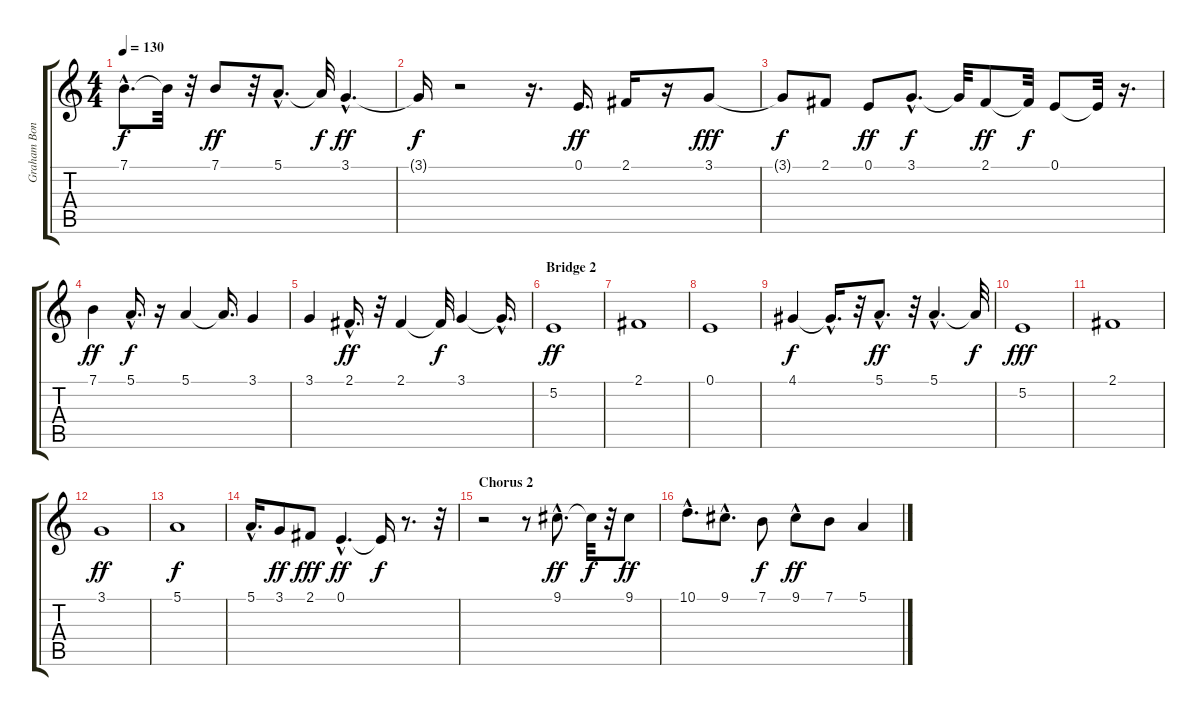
\track ("Graham Bonnet" "Graham Bon") {instrument brasssection}
\staff {score tabs}
\tuning (E4 B3 G3 D3 A2 E2) {hide}
\ts (4 4)
\tempo 130
\clef g2
\ks c
7.1{hac t}.8{d dy f} 7.1{t}.32 r.32 7.1.8{dy ff} r.32 5.1{hac}.8{d} 5.1{t}.32{dy f} 3.1{hac}.4{d dy ff} |
3.1{t}.16{dy f} r.2 r.16{d} 0.1.16{d dy ff} 2.1.16 r.16 3.1.8{dy fff} |
3.1{t}.8{dy f} 2.1.8 0.1.8{dy ff} 3.1{hac}.8{d dy f} 3.1{t}.32 2.1.8{dy ff} 2.1{t}.32{dy f} 0.1.8 0.1{t}.32 r.16{d} |
7.1.4{dy ff} 5.1{hac}.16{d dy f} r.16 5.1.4 5.1{t}.16{d} 3.1.4 |
3.1.4 2.1{hac}.16{d dy ff} r.32 2.1.4 2.1{t}.32{dy f} 3.1.4 3.1{hac t}.16{d} |
\section ("" "Bridge 2")
5.2.1{dy ff} |
2.1.1 |
0.1.1 |
4.1.4{dy f} 4.1{hac t}.16{d} r.32 5.1{hac}.8{d dy ff} r.32 5.1{hac}.4{d} 5.1{t}.32{dy f} |
5.2.1{dy fff} |
2.1.1 |
3.1.1{dy ff} |
5.1.1{dy f} |
5.1{hac}.16{d} 3.1.8{dy ff} 2.1.8{dy fff} 0.1{hac}.4{d dy ff} 0.1{t}.16{dy f} r.8{d} r.32 |
\section ("" "Chorus 2")
r.2 r.8 9.1{hac}.8{d dy ff} 9.1{t}.32{dy f} r.32 9.1.8{dy ff} |
10.1{hac}.8{d} 9.1{hac}.8{d} 7.1.8{dy f} 9.1{hac}.8{dy ff} 7.1.8 5.1.4
